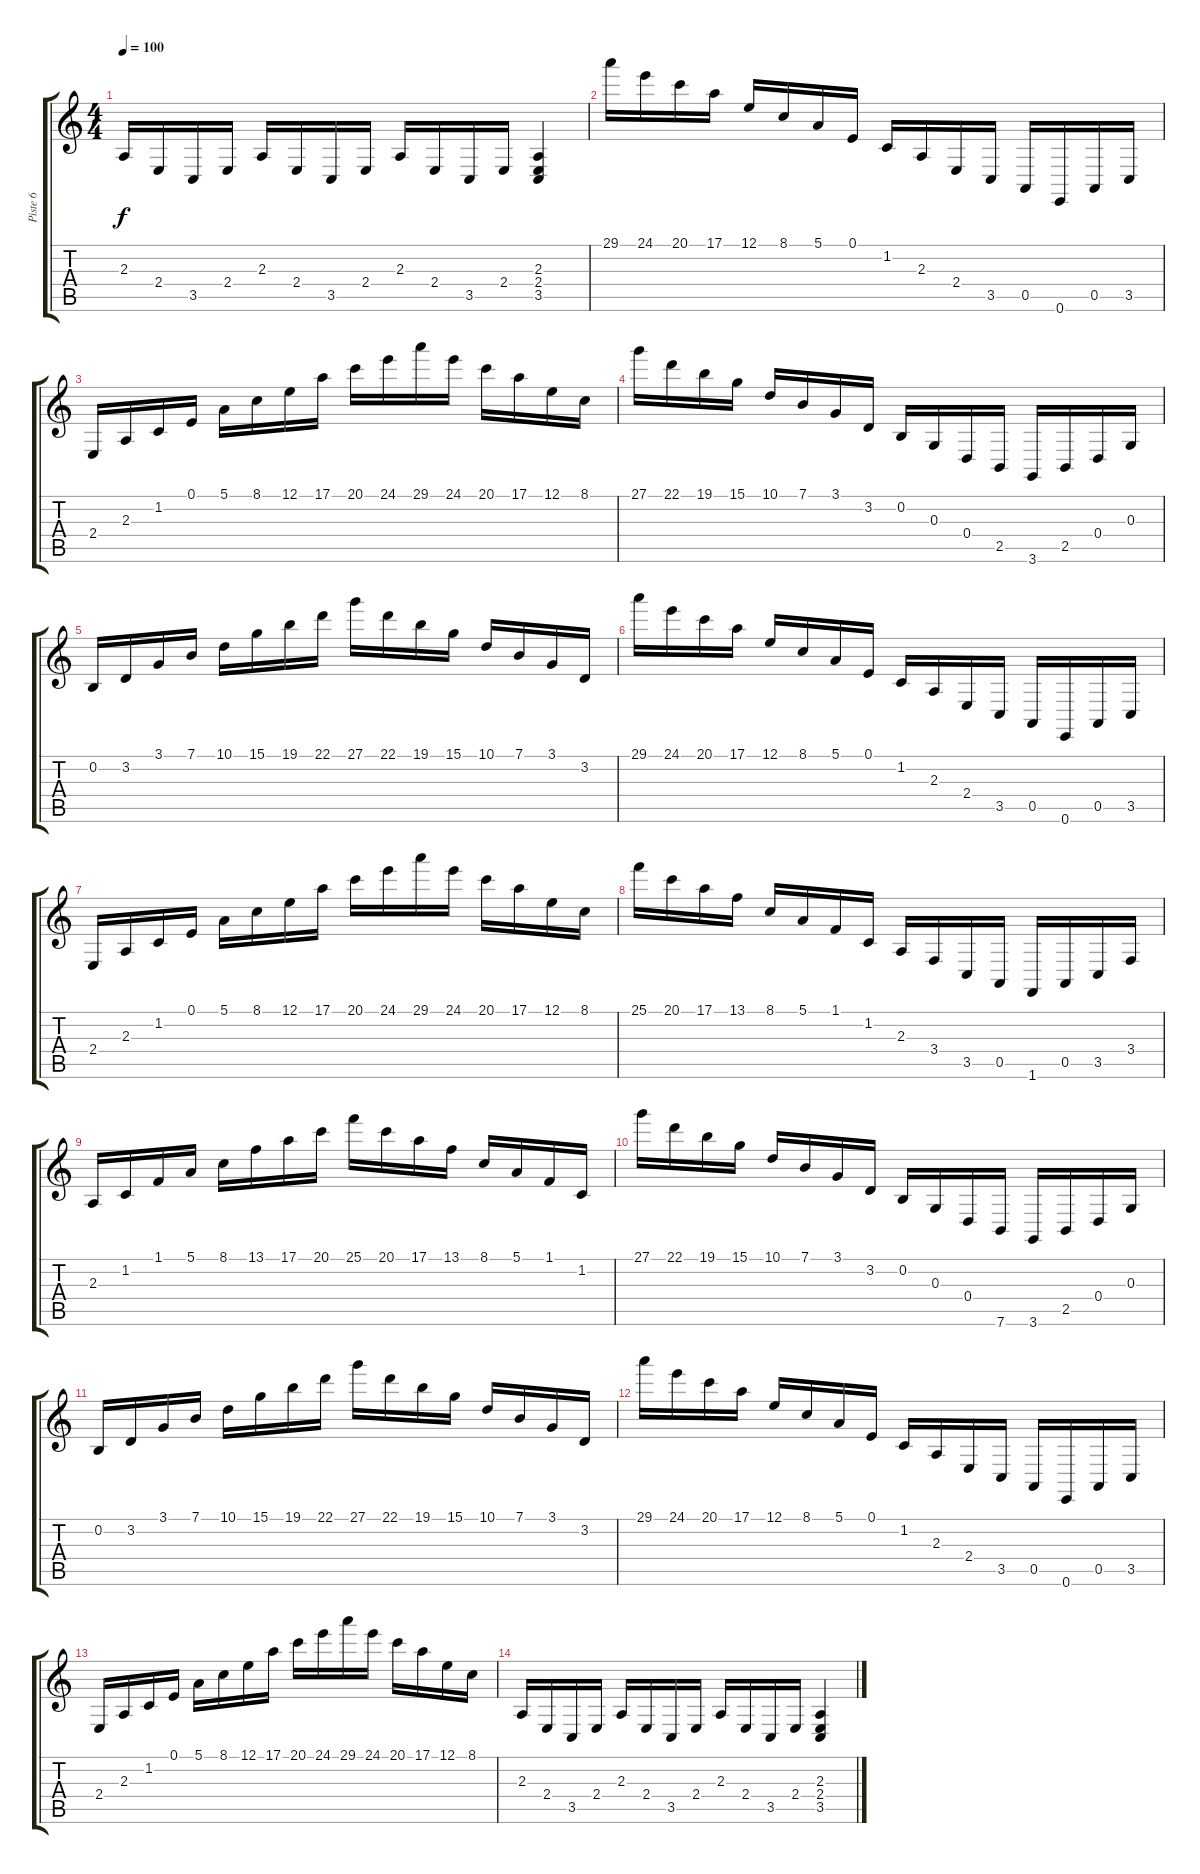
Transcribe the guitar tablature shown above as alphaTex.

\track ("Piste 6" "Piste 6") {instrument accordion}
\staff {score tabs}
\tuning (E4 B3 G3 D3 A2 E2) {hide}
\ts (4 4)
\tempo 100
\clef g2
\ks c
2.3.16{dy f instrument accordion} 2.4.16 3.5.16 2.4.16 2.3.16 2.4.16 3.5.16 2.4.16 2.3.16 2.4.16 3.5.16 2.4.16 (2.3 2.4 3.5).4 |
29.1.16 24.1.16 20.1.16 17.1.16 12.1.16 8.1.16 5.1.16 0.1.16 1.2.16 2.3.16 2.4.16 3.5.16 0.5.16 0.6.16 0.5.16 3.5.16 |
2.4.16 2.3.16 1.2.16 0.1.16 5.1.16 8.1.16 12.1.16 17.1.16 20.1.16 24.1.16 29.1.16 24.1.16 20.1.16 17.1.16 12.1.16 8.1.16 |
27.1.16 22.1.16 19.1.16 15.1.16 10.1.16 7.1.16 3.1.16 3.2.16 0.2.16 0.3.16 0.4.16 2.5.16 3.6.16 2.5.16 0.4.16 0.3.16 |
0.2.16 3.2.16 3.1.16 7.1.16 10.1.16 15.1.16 19.1.16 22.1.16 27.1.16 22.1.16 19.1.16 15.1.16 10.1.16 7.1.16 3.1.16 3.2.16 |
29.1.16 24.1.16 20.1.16 17.1.16 12.1.16 8.1.16 5.1.16 0.1.16 1.2.16 2.3.16 2.4.16 3.5.16 0.5.16 0.6.16 0.5.16 3.5.16 |
2.4.16 2.3.16 1.2.16 0.1.16 5.1.16 8.1.16 12.1.16 17.1.16 20.1.16 24.1.16 29.1.16 24.1.16 20.1.16 17.1.16 12.1.16 8.1.16 |
25.1.16 20.1.16 17.1.16 13.1.16 8.1.16 5.1.16 1.1.16 1.2.16 2.3.16 3.4.16 3.5.16 0.5.16 1.6.16 0.5.16 3.5.16 3.4.16 |
2.3.16 1.2.16 1.1.16 5.1.16 8.1.16 13.1.16 17.1.16 20.1.16 25.1.16 20.1.16 17.1.16 13.1.16 8.1.16 5.1.16 1.1.16 1.2.16 |
27.1.16 22.1.16 19.1.16 15.1.16 10.1.16 7.1.16 3.1.16 3.2.16 0.2.16 0.3.16 0.4.16 7.6.16 3.6.16 2.5.16 0.4.16 0.3.16 |
0.2.16 3.2.16 3.1.16 7.1.16 10.1.16 15.1.16 19.1.16 22.1.16 27.1.16 22.1.16 19.1.16 15.1.16 10.1.16 7.1.16 3.1.16 3.2.16 |
29.1.16 24.1.16 20.1.16 17.1.16 12.1.16 8.1.16 5.1.16 0.1.16 1.2.16 2.3.16 2.4.16 3.5.16 0.5.16 0.6.16 0.5.16 3.5.16 |
2.4.16 2.3.16 1.2.16 0.1.16 5.1.16 8.1.16 12.1.16 17.1.16 20.1.16 24.1.16 29.1.16 24.1.16 20.1.16 17.1.16 12.1.16 8.1.16 |
2.3.16 2.4.16 3.5.16 2.4.16 2.3.16 2.4.16 3.5.16 2.4.16 2.3.16 2.4.16 3.5.16 2.4.16 (2.3 2.4 3.5).4
